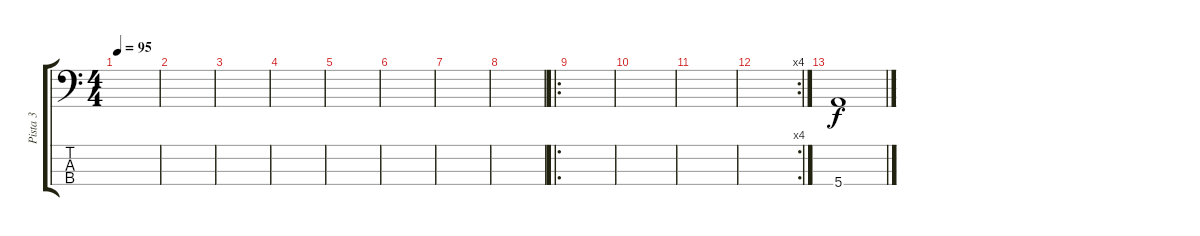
\track ("Pista 3" "Pista 3") {instrument electricbassfinger}
\staff {score tabs}
\tuning (G2 D2 A1 E1) {hide}
\ts (4 4)
\tempo 95
\clef f4
\ks c
|
|
|
|
|
|
|
|
\ro
|
|
|
\rc 4
|
5.4.1
